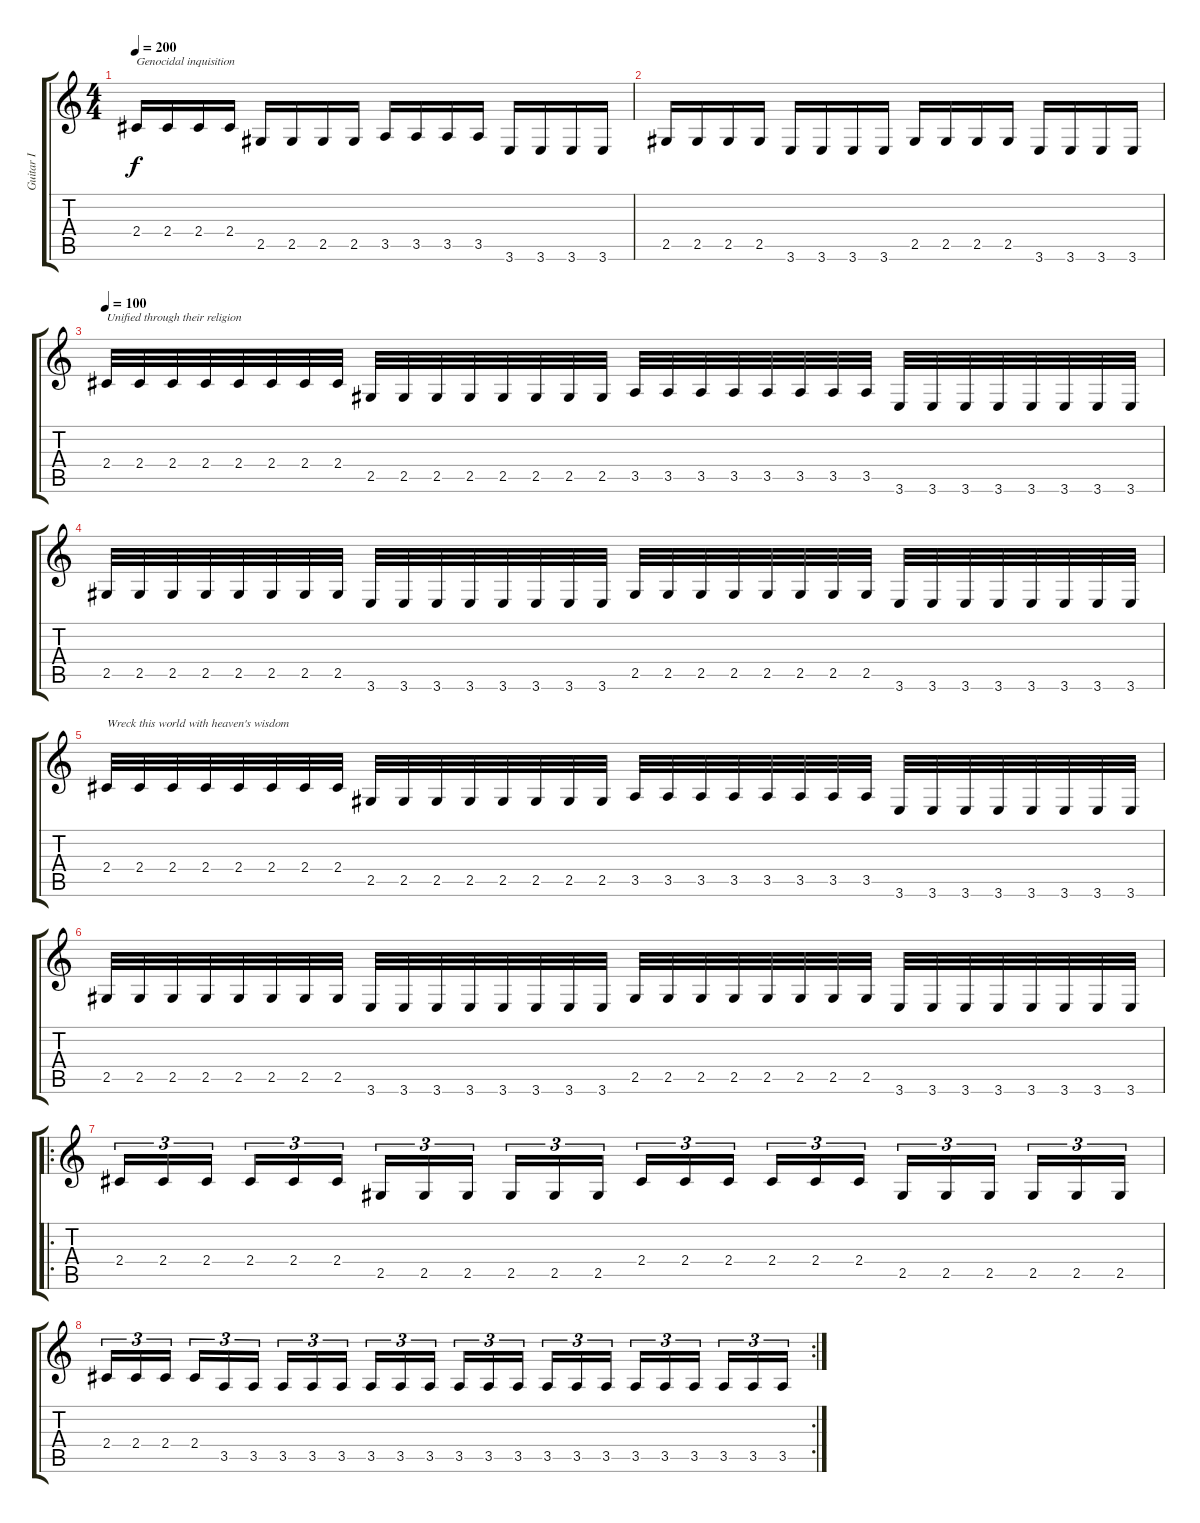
\track ("Guitar I" "Guitar I") {instrument distortionguitar}
\staff {score tabs}
\tuning (Db4 Ab3 E3 B2 Gb2 Db2) {hide}
\ts (4 4)
\tempo 200
\clef g2
\ks c
2.4.16{txt "Genocidal inquisition" dy f} 2.4.16 2.4.16 2.4.16 2.5.16 2.5.16 2.5.16 2.5.16 3.5.16 3.5.16 3.5.16 3.5.16 3.6.16 3.6.16 3.6.16 3.6.16 |
2.5.16 2.5.16 2.5.16 2.5.16 3.6.16 3.6.16 3.6.16 3.6.16 2.5.16 2.5.16 2.5.16 2.5.16 3.6.16 3.6.16 3.6.16 3.6.16 |
\tempo 100
2.4.32{txt "Unified through their religion"} 2.4.32 2.4.32 2.4.32 2.4.32 2.4.32 2.4.32 2.4.32 2.5.32 2.5.32 2.5.32 2.5.32 2.5.32 2.5.32 2.5.32 2.5.32 3.5.32 3.5.32 3.5.32 3.5.32 3.5.32 3.5.32 3.5.32 3.5.32 3.6.32 3.6.32 3.6.32 3.6.32 3.6.32 3.6.32 3.6.32 3.6.32 |
2.5.32 2.5.32 2.5.32 2.5.32 2.5.32 2.5.32 2.5.32 2.5.32 3.6.32 3.6.32 3.6.32 3.6.32 3.6.32 3.6.32 3.6.32 3.6.32 2.5.32 2.5.32 2.5.32 2.5.32 2.5.32 2.5.32 2.5.32 2.5.32 3.6.32 3.6.32 3.6.32 3.6.32 3.6.32 3.6.32 3.6.32 3.6.32 |
2.4.32{txt "Wreck this world with heaven's wisdom"} 2.4.32 2.4.32 2.4.32 2.4.32 2.4.32 2.4.32 2.4.32 2.5.32 2.5.32 2.5.32 2.5.32 2.5.32 2.5.32 2.5.32 2.5.32 3.5.32 3.5.32 3.5.32 3.5.32 3.5.32 3.5.32 3.5.32 3.5.32 3.6.32 3.6.32 3.6.32 3.6.32 3.6.32 3.6.32 3.6.32 3.6.32 |
2.5.32 2.5.32 2.5.32 2.5.32 2.5.32 2.5.32 2.5.32 2.5.32 3.6.32 3.6.32 3.6.32 3.6.32 3.6.32 3.6.32 3.6.32 3.6.32 2.5.32 2.5.32 2.5.32 2.5.32 2.5.32 2.5.32 2.5.32 2.5.32 3.6.32 3.6.32 3.6.32 3.6.32 3.6.32 3.6.32 3.6.32 3.6.32 |
\ro
2.4.16{tu (3 2)} 2.4.16{tu (3 2)} 2.4.16{tu (3 2)} 2.4.16{tu (3 2)} 2.4.16{tu (3 2)} 2.4.16{tu (3 2)} 2.5.16{tu (3 2)} 2.5.16{tu (3 2)} 2.5.16{tu (3 2)} 2.5.16{tu (3 2)} 2.5.16{tu (3 2)} 2.5.16{tu (3 2)} 2.4.16{tu (3 2)} 2.4.16{tu (3 2)} 2.4.16{tu (3 2)} 2.4.16{tu (3 2)} 2.4.16{tu (3 2)} 2.4.16{tu (3 2)} 2.5.16{tu (3 2)} 2.5.16{tu (3 2)} 2.5.16{tu (3 2)} 2.5.16{tu (3 2)} 2.5.16{tu (3 2)} 2.5.16{tu (3 2)} |
\rc 2
2.4.16{tu (3 2)} 2.4.16{tu (3 2)} 2.4.16{tu (3 2)} 2.4.16{tu (3 2)} 3.5.16{tu (3 2)} 3.5.16{tu (3 2)} 3.5.16{tu (3 2)} 3.5.16{tu (3 2)} 3.5.16{tu (3 2)} 3.5.16{tu (3 2)} 3.5.16{tu (3 2)} 3.5.16{tu (3 2)} 3.5.16{tu (3 2)} 3.5.16{tu (3 2)} 3.5.16{tu (3 2)} 3.5.16{tu (3 2)} 3.5.16{tu (3 2)} 3.5.16{tu (3 2)} 3.5.16{tu (3 2)} 3.5.16{tu (3 2)} 3.5.16{tu (3 2)} 3.5.16{tu (3 2)} 3.5.16{tu (3 2)} 3.5.16{tu (3 2)}
